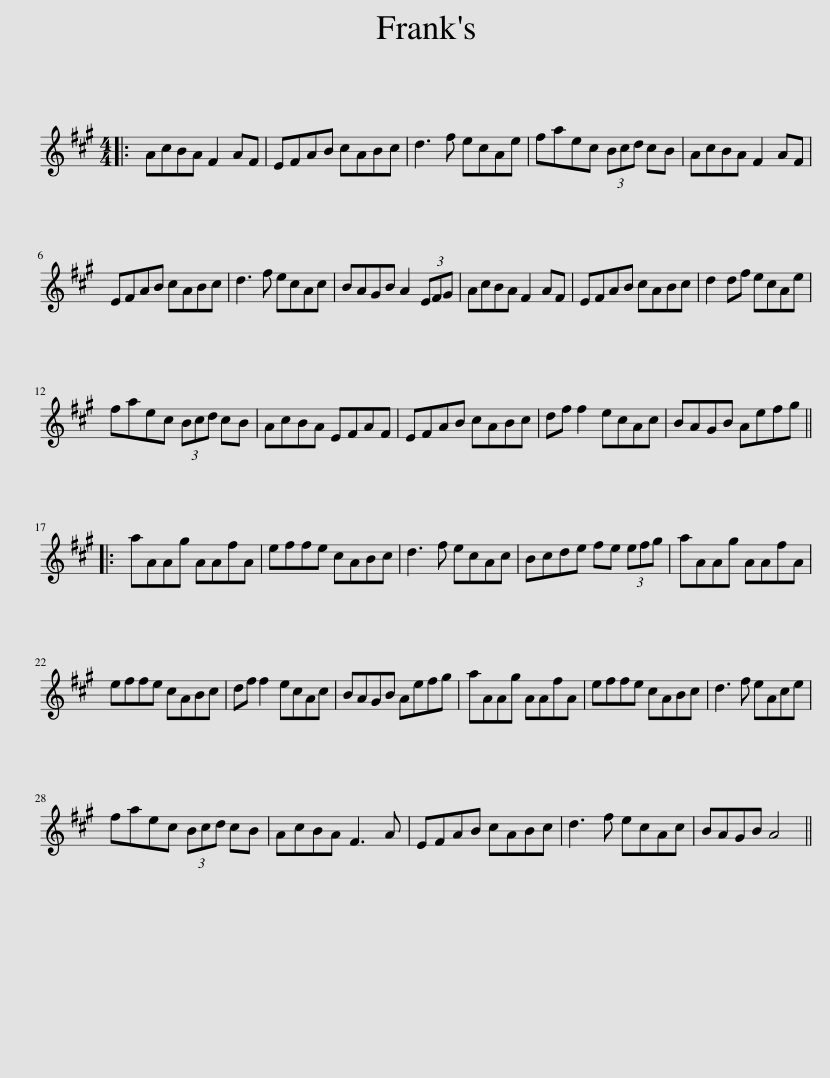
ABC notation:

X:1
L:1/8
M:4/4
I:linebreak $
K:A
V:1 treble
V:1
|: AcBA F2 AF | EFAB cABc | d3 f ecAe | faec (3Bcd cB | AcBA F2 AF |$ %5
 EFAB cABc | d3 f ecAc | BAGB A2 (3EFG | AcBA F2 AF | EFAB cABc | %10
 d2 df ecAe |$ faec (3Bcd cB | AcBA EFAF | EFAB cABc | df f2 ecAc | %15
 BAGB Aefg |:$ aAAg AAfA | effe cABc | d3 f ecAc | Bcde fe (3efg | %20
 aAAg AAfA |$ effe cABc | df f2 ecAc | BAGB Aefg | aAAg AAfA | %25
 effe cABc | d3 f eAce |$ faec (3Bcd cB | AcBA F3 A | EFAB cABc | %30
 d3 f ecAc | BAGB A4 || %32
